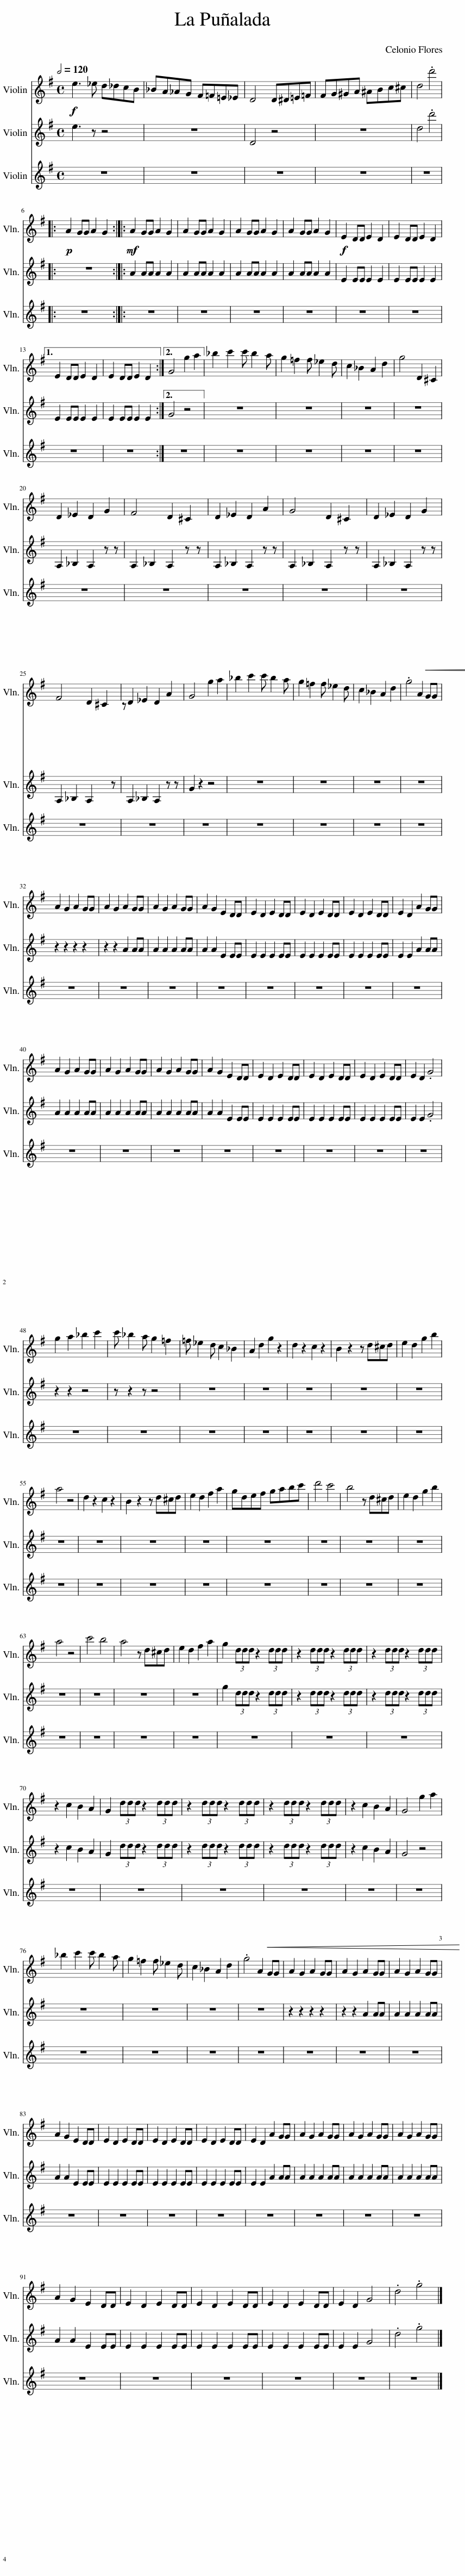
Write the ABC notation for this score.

X:1
%%score 1 2
L:1/8
Q:1/2=120
M:4/4
I:linebreak $
K:G
V:1 treble
V:2 treble
V:1
!f! e3 _e d_dcB | _BA_AG F=F=E_E | D4 D^D=E=F | FG^GA ^ABc^c | d4 .d'4 |:$ %5
!p! A2 GG A2 G2 ::!mf! A2 GG A2 G2 | A2 GG A2 G2 | A2 GG A2 G2 | A2 GG A2 G2 | %10
!f! E2 DD E2 D2 | E2 DD E2 D2 |1$ E2 DD E2 D2 || E2 DD E2 D2 :|2 G4 g2 a2 || %15
 _b2 c'2 c' b2 a | g2 =f2 f _e2 d | c2 _B2 A2 d2 | g4 D2 ^C2 |$ D2 _E2 D2 G2 | %20
 F4 D2 ^C2 | D2 _E2 D2 A2 | G4 D2 ^C2 | D2 _E2 D2 G2 |$ F4 D2 ^C2 | %25
 D2 _E2 D2 A2 | G4 g2 a2 | _b2 c'2 c' b2 a | g2 =f2 f _e2 d | c2 _B2 A2 d2 | %30
 .g4 A2!<(! GG!<)! |$ A2 G2 A2 GG | A2 G2 A2 GG | A2 G2 A2 GG | A2 G2 E2 DD | %35
 E2 D2 E2 DD | E2 D2 E2 DD | E2 D2 E2 DD | E2 D2 A2 GG |$ A2 G2 A2 GG | %40
 A2 G2 A2 GG | A2 G2 A2 GG | A2 G2 E2 DD | E2 D2 E2 DD | E2 D2 E2 DD | %45
 E2 D2 E2 DD | E2 D2 .G4 |$ g2 a2 _b2 c'2 | c' _b2 a g2 =f2 | =f _e2 d c2 _B2 | %50
 A2 d2 g2 z2 | d2 z2 c2 z2 | B2 z2 z d^cd | e2 d2 g2 b2 |$ a4 z4 | %55
 d2 z2 c2 z2 | B2 z2 z d^cd | e2 d2 f2 a2 | gdef gabc' | d'4 c'4 | %60
 b4 z d^cd | e2 d2 g2 b2 |$ a4 z4 | c'4 b4 | a4 z d^cd | %65
 e2 d2 f2 a2 | g2 (3ddd z2 (3ddd | z2 (3ddd z2 (3ddd | z2 (3ddd z2 (3ddd |$ z2 c2 B2 A2 | %70
 G2 (3ddd z2 (3ddd | z2 (3ddd z2 (3ddd | z2 (3ddd z2 (3ddd | z2 c2 B2 A2 | G4 g2 a2 |$ %75
 _b2 c'2 c' b2 a | g2 =f2 f _e2 d | c2 _B2 A2 d2 | .g4 A2!<(! GG!<)! | A2 G2 A2 GG | %80
 A2 G2 A2 GG | A2 G2 A2 GG |$ A2 G2 E2 DD | E2 D2 E2 DD | E2 D2 E2 DD | %85
 E2 D2 E2 DD | E2 D2 A2 GG | A2 G2 A2 GG | A2 G2 A2 GG | A2 G2 A2 GG |$ %90
 A2 G2 E2 DD | E2 D2 E2 DD | E2 D2 E2 DD | E2 D2 E2 DD | E2 D2 G4 | %95
 .d4 .g4 |] %96
V:2
 e3 z z4 | z8 | D4 z4 | z8 | d4 .d'4 |:$ %5
 z8 :: A2 AA A2 A2 | A2 AA A2 A2 | A2 AA A2 A2 | A2 AA A2 A2 | %10
 E2 EE E2 E2 | E2 EE E2 E2 |1$ E2 EE E2 E2 || E2 EE E2 E2 :|2 G4 z4 || %15
 z8 | z8 | z8 | z8 |$ A,2 _B,2 A,2 z z | %20
 A,2 _B,2 A,2 z z | A,2 _B,2 A,2 z z | A,2 _B,2 A,2 z z | A,2 _B,2 A,2 z z |$ A,2 _B,2 A,2 z z | %25
 A,2 _B,2 A,2 z z | G2 z2 z4 | z8 | z8 | z8 | %30
 z8 |$ z2 z2 z2 z2 | z2 z2 A2 AA | A2 A2 A2 AA | A2 A2 E2 EE | %35
 E2 E2 E2 EE | E2 E2 E2 EE | E2 E2 E2 EE | E2 E2 A2 AA |$ A2 A2 A2 AA | %40
 A2 A2 A2 AA | A2 A2 A2 AA | A2 A2 E2 EE | E2 E2 E2 EE | E2 E2 E2 EE | %45
 E2 E2 E2 EE | E2 E2 .G4 |$ z2 z2 z4 | z z2 z z4 | z8 | %50
 z8 | z8 | z8 | z8 |$ z8 | %55
 z8 | z8 | z8 | z8 | z8 | %60
 z8 | z8 |$ z8 | z8 | z8 | %65
 z8 | g2 (3ddd z2 (3ddd | z2 (3ddd z2 (3ddd | z2 (3ddd z2 (3ddd |$ z2 c2 B2 A2 | %70
 G2 (3ddd z2 (3ddd | z2 (3ddd z2 (3ddd | z2 (3ddd z2 (3ddd | z2 c2 B2 A2 | G4 z4 |$ %75
 z8 | z8 | z8 | z8 | z2 z2 z2 z2 | %80
 z2 z2 A2 AA | A2 A2 A2 AA |$ A2 A2 E2 EE | E2 E2 E2 EE | E2 E2 E2 EE | %85
 E2 E2 E2 EE | E2 E2 A2 AA | A2 A2 A2 AA | A2 A2 A2 AA | A2 A2 A2 AA |$ %90
 A2 A2 E2 EE | E2 E2 E2 EE | E2 E2 E2 EE | E2 E2 E2 EE | E2 E2 G4 | %95
 .d4 .g4 |] %96
